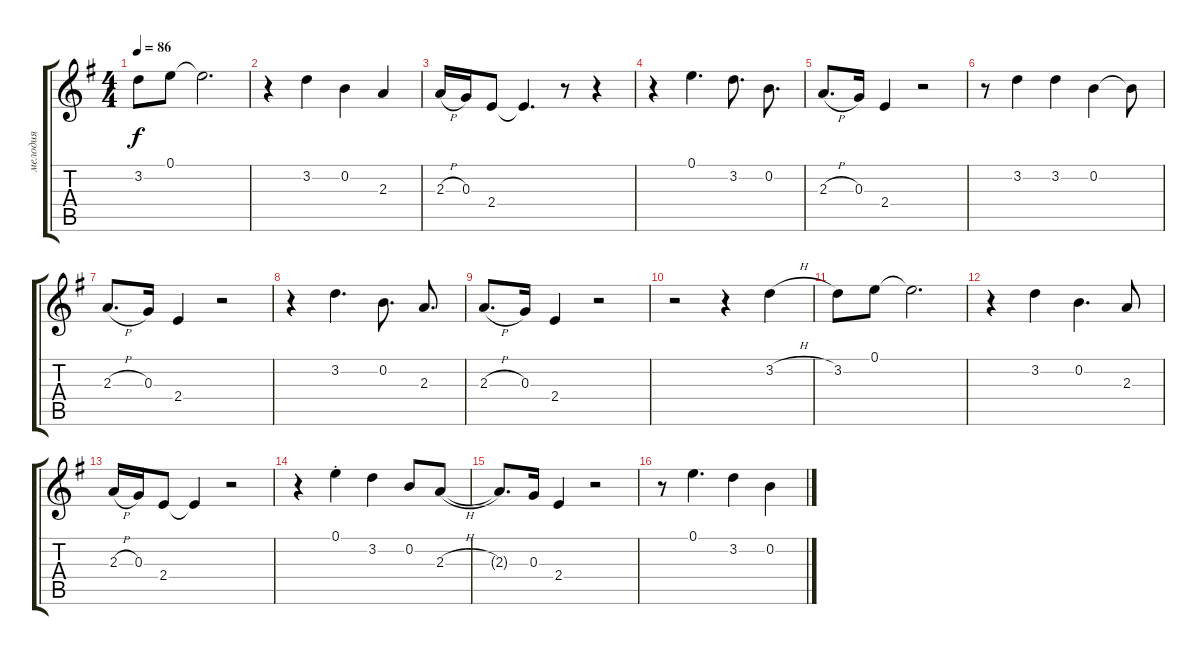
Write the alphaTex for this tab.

\track ("мелодия" "мелодия") {instrument electricguitarjazz}
\staff {score tabs}
\tuning (E4 B3 G3 D3 A2 E2) {hide}
\ts (4 4)
\tempo 86
\clef g2
\ks eminor
3.2.8{dy f} 0.1.8 0.1{t}.2{d} |
r.4 3.2.4 0.2.4 2.3.4 |
2.3{h}.16 0.3.16 2.4.8 2.4{t}.4{d} r.8 r.4 |
r.4 0.1.4{d} 3.2.8{d} 0.2.8{d} |
2.3{h}.8{d} 0.3.16 2.4.4 r.2 |
r.8 3.2.4 3.2.4 0.2.4 0.2{t}.8 |
2.3{h}.8{d} 0.3.16 2.4.4 r.2 |
r.4 3.2.4{d} 0.2.8{d} 2.3.8{d} |
2.3{h}.8{d} 0.3.16 2.4.4 r.2 |
r.2 r.4 3.2{h}.4 |
3.2.8 0.1.8 0.1{t}.2{d} |
r.4 3.2.4 0.2.4{d} 2.3.8 |
2.3{h}.16 0.3.16 2.4.8 2.4{t}.4 r.2 |
r.4 0.1{st}.4 3.2.4 0.2.8 2.3{h}.8 |
2.3{t}.8{d} 0.3.16 2.4.4 r.2 |
r.8 0.1.4{d} 3.2.4 0.2.4
